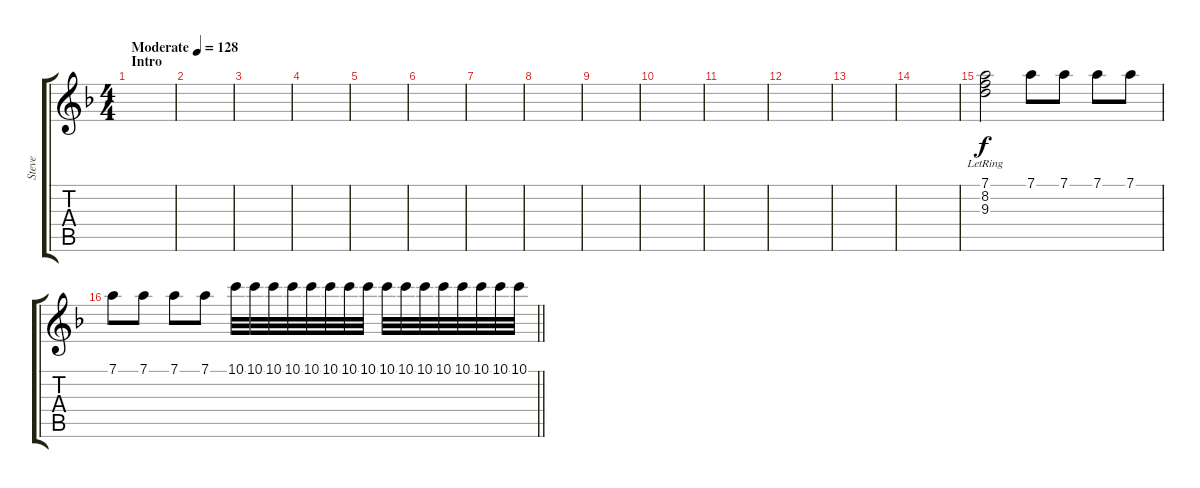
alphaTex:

\track ("Steve" "Steve") {instrument electricguitarclean}
\staff {score tabs}
\tuning (D4 A3 F3 C3 G2 D2) {hide}
\ts (4 4)
\section ("" "Intro")
\tempo (128 "Moderate")
\clef g2
\ks dminor
|
|
|
|
|
|
|
|
|
|
|
|
|
|
(7.1{lr} 8.2 9.3).2 7.1.8 7.1.8 7.1.8 7.1.8 |
\barLineRight lightlight
7.1.8 7.1.8 7.1.8 7.1.8 10.1.32 10.1.32 10.1.32 10.1.32 10.1.32 10.1.32 10.1.32 10.1.32 10.1.32 10.1.32 10.1.32 10.1.32 10.1.32 10.1.32 10.1.32 10.1.32
